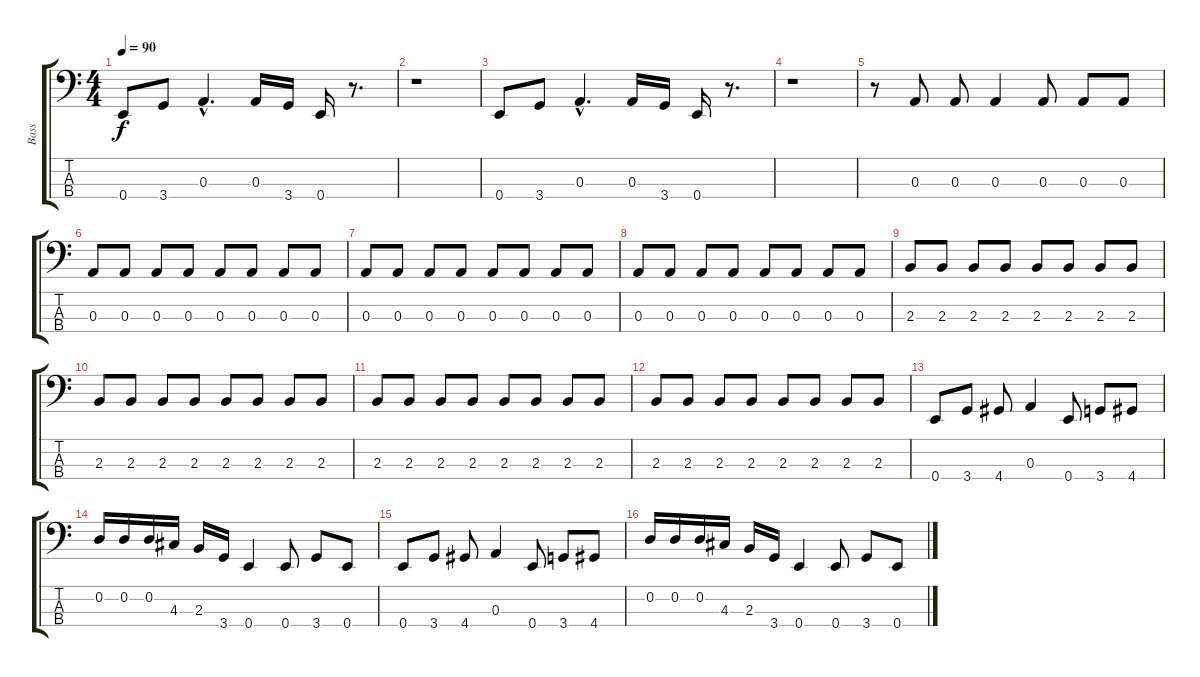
\track ("Bass" "Bass") {instrument electricbassfinger}
\staff {score tabs}
\tuning (G2 D2 A1 E1) {hide}
\ts (4 4)
\tempo 90
\clef f4
\ks c
0.4.8{dy f} 3.4.8 0.3{hac}.4{d} 0.3.16 3.4.16 0.4.16 r.8{d} |
r.1 |
0.4.8 3.4.8 0.3{hac}.4{d} 0.3.16 3.4.16 0.4.16 r.8{d} |
r.1 |
r.8 0.3.8 0.3.8 0.3.4 0.3.8 0.3.8 0.3.8 |
0.3.8 0.3.8 0.3.8 0.3.8 0.3.8 0.3.8 0.3.8 0.3.8 |
0.3.8 0.3.8 0.3.8 0.3.8 0.3.8 0.3.8 0.3.8 0.3.8 |
0.3.8 0.3.8 0.3.8 0.3.8 0.3.8 0.3.8 0.3.8 0.3.8 |
2.3.8 2.3.8 2.3.8 2.3.8 2.3.8 2.3.8 2.3.8 2.3.8 |
2.3.8 2.3.8 2.3.8 2.3.8 2.3.8 2.3.8 2.3.8 2.3.8 |
2.3.8 2.3.8 2.3.8 2.3.8 2.3.8 2.3.8 2.3.8 2.3.8 |
2.3.8 2.3.8 2.3.8 2.3.8 2.3.8 2.3.8 2.3.8 2.3.8 |
0.4.8 3.4.8 4.4.8 0.3.4 0.4.8 3.4.8 4.4.8 |
0.2.16 0.2.16 0.2.16 4.3.16 2.3.16 3.4.16 0.4.4 0.4.8 3.4.8 0.4.8 |
0.4.8 3.4.8 4.4.8 0.3.4 0.4.8 3.4.8 4.4.8 |
0.2.16 0.2.16 0.2.16 4.3.16 2.3.16 3.4.16 0.4.4 0.4.8 3.4.8 0.4.8
